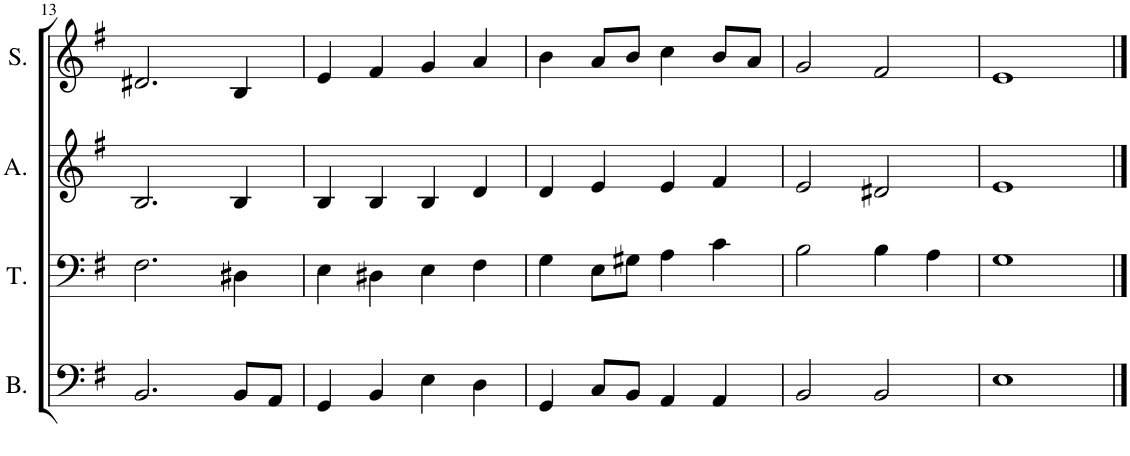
**kern	**kern	**kern	**kern
*part4	*part3	*part2	*part1
*staff4	*staff3	*staff2	*staff1
*I"Bass	*I"Tenor	*I"Alto	*I"Soprano
*I'B.	*I'T.	*I'A.	*I'S.
!!LO:PB:g=z
*clefF4	*clefF4	*clefG2	*clefG2
*k[f#]	*k[f#]	*k[f#]	*k[f#]
*M4/4	*M4/4	*M4/4	*M4/4
=13	=13	=13	=13
2.BB/	2.F#\	2.B/	2.d#X/
8BB/L	4D#X\	4B/	4B/
8AA/J	.	.	.
=14	=14	=14	=14
4GG/	4E\	4B/	4e/
4BB/	4D#X\	4B/	4f#/
4E\	4E\	4B/	4g/
4D\	4F#\	4d/	4a/
=15	=15	=15	=15
4GG/	4G\	4d/	4b\
8C/L	8E\L	4e/	8a/L
8BB/J	8G#X\J	.	8b/J
4AA/	4A\	4e/	4cc\
4AA/	4c\	4f#/	8b/L
.	.	.	8a/J
=16	=16	=16	=16
2BB/	2B\	2e/	2g/
2BB/	4B\	2d#X/	2f#/
.	4A\	.	.
=17	=17	=17	=17
1E	1G	1e	1e
==	==	==	==
*-	*-	*-	*-
